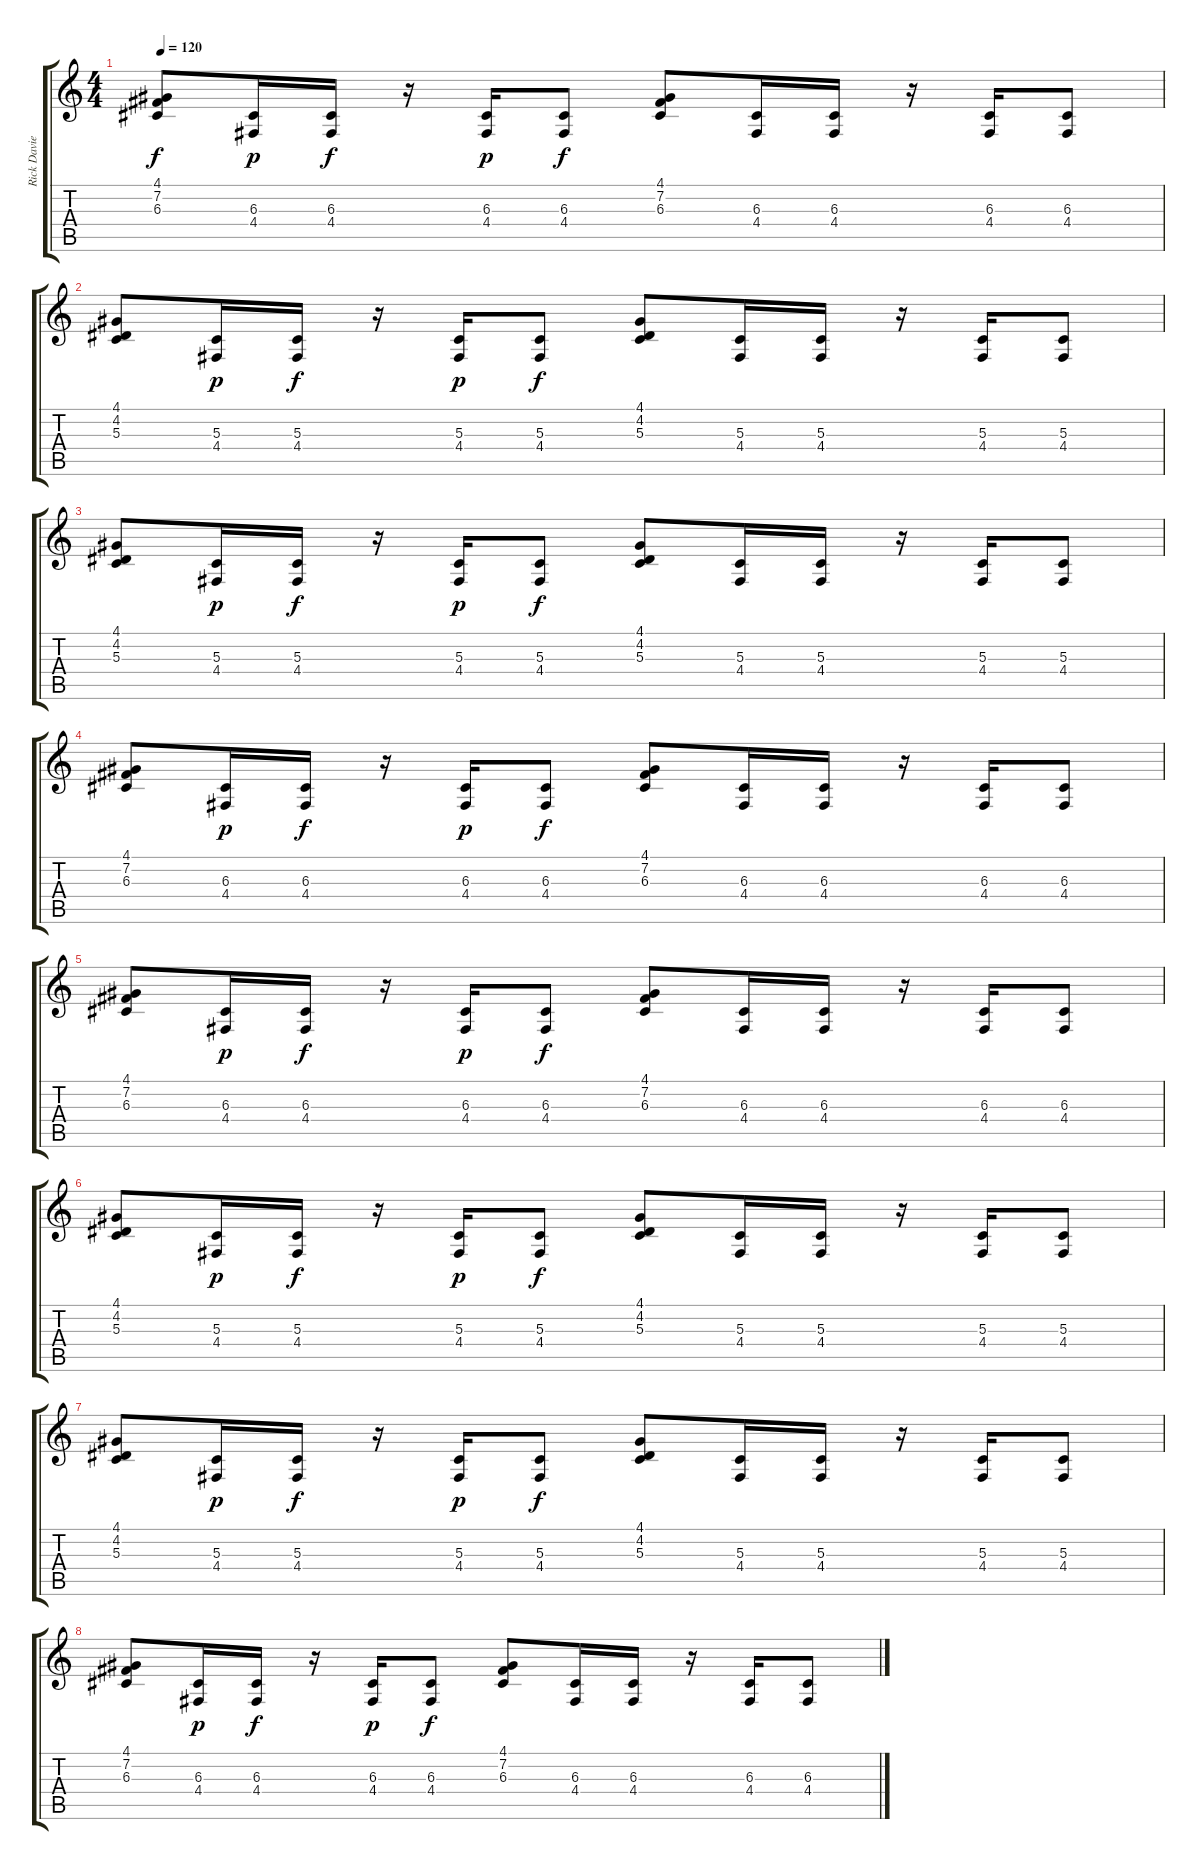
\track ("Rick Davies (electric piano)" "Rick Davie") {instrument electricgrandpiano}
\staff {score tabs}
\tuning (E4 B3 G3 D3 A2 E2) {hide}
\ts (4 4)
\tempo 120
\clef g2
\ks c
(4.1 7.2 6.3).8{dy f} (6.3 4.4).16{dy p} (6.3 4.4).16{dy f} r.16 (6.3 4.4).16{dy p} (6.3 4.4).8{dy f} (4.1 7.2 6.3).8 (6.3 4.4).16 (6.3 4.4).16 r.16 (6.3 4.4).16 (6.3 4.4).8 |
(4.1 4.2 5.3).8 (5.3 4.4).16{dy p} (5.3 4.4).16{dy f} r.16 (5.3 4.4).16{dy p} (5.3 4.4).8{dy f} (4.1 4.2 5.3).8 (5.3 4.4).16 (5.3 4.4).16 r.16 (5.3 4.4).16 (5.3 4.4).8 |
(4.1 4.2 5.3).8 (5.3 4.4).16{dy p} (5.3 4.4).16{dy f} r.16 (5.3 4.4).16{dy p} (5.3 4.4).8{dy f} (4.1 4.2 5.3).8 (5.3 4.4).16 (5.3 4.4).16 r.16 (5.3 4.4).16 (5.3 4.4).8 |
(4.1 7.2 6.3).8 (6.3 4.4).16{dy p} (6.3 4.4).16{dy f} r.16 (6.3 4.4).16{dy p} (6.3 4.4).8{dy f} (4.1 7.2 6.3).8 (6.3 4.4).16 (6.3 4.4).16 r.16 (6.3 4.4).16 (6.3 4.4).8 |
(4.1 7.2 6.3).8 (6.3 4.4).16{dy p} (6.3 4.4).16{dy f} r.16 (6.3 4.4).16{dy p} (6.3 4.4).8{dy f} (4.1 7.2 6.3).8 (6.3 4.4).16 (6.3 4.4).16 r.16 (6.3 4.4).16 (6.3 4.4).8 |
(4.1 4.2 5.3).8 (5.3 4.4).16{dy p} (5.3 4.4).16{dy f} r.16 (5.3 4.4).16{dy p} (5.3 4.4).8{dy f} (4.1 4.2 5.3).8 (5.3 4.4).16 (5.3 4.4).16 r.16 (5.3 4.4).16 (5.3 4.4).8 |
(4.1 4.2 5.3).8 (5.3 4.4).16{dy p} (5.3 4.4).16{dy f} r.16 (5.3 4.4).16{dy p} (5.3 4.4).8{dy f} (4.1 4.2 5.3).8 (5.3 4.4).16 (5.3 4.4).16 r.16 (5.3 4.4).16 (5.3 4.4).8 |
(4.1 7.2 6.3).8 (6.3 4.4).16{dy p} (6.3 4.4).16{dy f} r.16 (6.3 4.4).16{dy p} (6.3 4.4).8{dy f} (4.1 7.2 6.3).8 (6.3 4.4).16 (6.3 4.4).16 r.16 (6.3 4.4).16 (6.3 4.4).8
